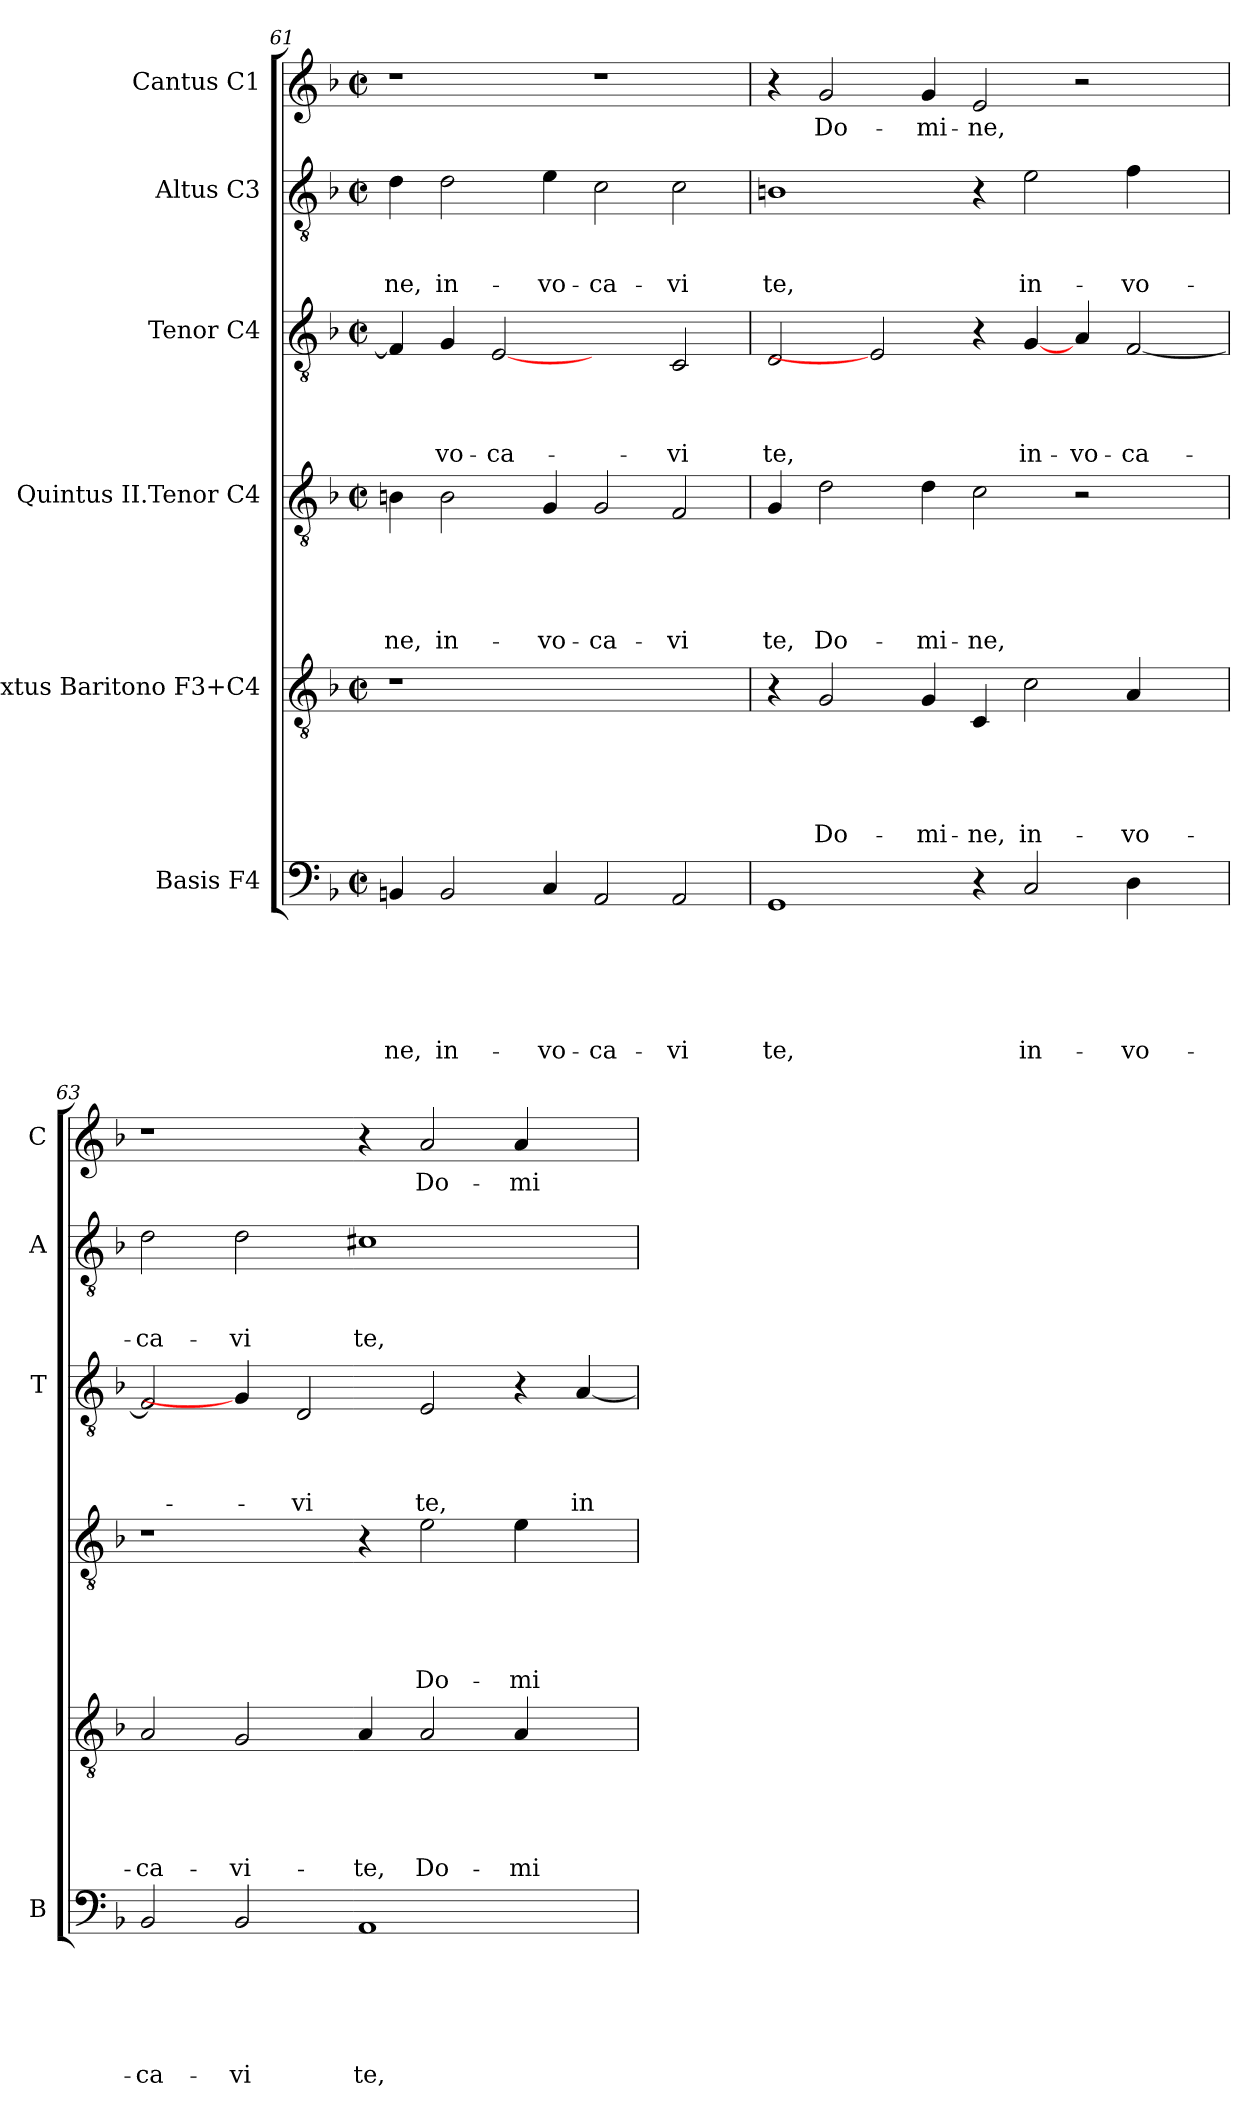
**kern	**text	**text	**text	**text	**text	**text	**kern	**text	**text	**text	**text	**text	**kern	**text	**text	**text	**text	**text	**kern	**text	**text	**text	**text	**kern	**text	**text	**text	**kern	**text
*part6	*part6	*part6	*part6	*part6	*part6	*part6	*part5	*part5	*part5	*part5	*part5	*part5	*part4	*part4	*part4	*part4	*part4	*part4	*part3	*part3	*part3	*part3	*part3	*part2	*part2	*part2	*part2	*part1	*part1
*staff6	*staff6	*staff6	*staff6	*staff6	*staff6	*staff6	*staff5	*staff5	*staff5	*staff5	*staff5	*staff5	*staff4	*staff4	*staff4	*staff4	*staff4	*staff4	*staff3	*staff3	*staff3	*staff3	*staff3	*staff2	*staff2	*staff2	*staff2	*staff1	*staff1
*I"Basis F4	*	*	*	*	*	*	*I"Sextus Baritono F3+C4	*	*	*	*	*	*I"Quintus II.Tenor C4	*	*	*	*	*	*I"Tenor C4	*	*	*	*	*I"Altus C3	*	*	*	*I"Cantus C1	*
*I'B	*	*	*	*	*	*	*	*	*	*	*	*	*	*	*	*	*	*	*I'T	*	*	*	*	*I'A	*	*	*	*I'C	*
*clefF4	*	*	*	*	*	*	*clefGv2	*	*	*	*	*	*clefGv2	*	*	*	*	*	*clefGv2	*	*	*	*	*clefGv2	*	*	*	*clefG2	*
*k[b-]	*	*	*	*	*	*	*k[b-]	*	*	*	*	*	*k[b-]	*	*	*	*	*	*k[b-]	*	*	*	*	*k[b-]	*	*	*	*k[b-]	*
*F:	*	*	*	*	*	*	*F:	*	*	*	*	*	*F:	*	*	*	*	*	*F:	*	*	*	*	*F:	*	*	*	*F:	*
*M2/2	*	*	*	*	*	*	*M2/2	*	*	*	*	*	*M2/2	*	*	*	*	*	*M2/2	*	*	*	*	*M2/2	*	*	*	*M2/2	*
*met(c|)	*	*	*	*	*	*	*met(c|)	*	*	*	*	*	*met(c|)	*	*	*	*	*	*met(c|)	*	*	*	*	*met(c|)	*	*	*	*met(c|)	*
=61	=61	=61	=61	=61	=61	=61	=61	=61	=61	=61	=61	=61	=61	=61	=61	=61	=61	=61	=61	=61	=61	=61	=61	=61	=61	=61	=61	=61	=61
!	!	!	!	!	!	!LO:LY:b	!	!	!	!	!	!	!	!	!	!	!	!LO:LY:b	!	!	!	!	!	!	!	!	!LO:LY:b	!	!
4BBn/	.	.	.	.	.	-ne,	1r	.	.	.	.	.	4Bn\	.	.	.	.	-ne,	4F#/]	.	.	.	.	4d\	.	.	-ne,	1r	.
!	!	!	!	!	!	!LO:LY:b	!	!	!	!	!	!	!	!	!	!	!	!LO:LY:b	!	!	!	!	!LO:LY:b	!	!	!	!LO:LY:b	!	!
2BB/	.	.	.	.	.	in-	.	.	.	.	.	.	2B\	.	.	.	.	in-	4G/	.	.	.	-vo-	2d\	.	.	in-	.	.
!	!	!	!	!	!	!	!	!	!	!	!	!	!	!	!	!	!	!	!	!	!	!	!LO:LY:b	!	!	!	!	!	!
.	.	.	.	.	.	.	.	.	.	.	.	.	.	.	.	.	.	.	[2E	.	.	.	-ca-	.	.	.	.	.	.
!	!	!	!	!	!	!LO:LY:b	!	!	!	!	!	!	!	!	!	!	!	!LO:LY:b	!	!	!	!	!	!	!	!	!LO:LY:b	!	!
4C/	.	.	.	.	.	-vo-	.	.	.	.	.	.	4G/	.	.	.	.	-vo-	.	.	.	.	.	4e\	.	.	-vo-	.	.
!	!	!	!	!	!	!LO:LY:b	!	!	!	!	!	!	!	!	!	!	!	!LO:LY:b	!	!	!	!	!	!	!	!	!LO:LY:b	!	!
2AA/	.	.	.	.	.	-ca-	1ryy	.	.	.	.	.	2G/	.	.	.	.	-ca-	2ryy	.	.	.	.	2c\	.	.	-ca-	1r	.
!	!	!	!	!	!	!LO:LY:b	!	!	!	!	!	!	!	!	!	!	!	!LO:LY:b	!	!	!	!	!LO:LY:b	!	!	!	!LO:LY:b	!	!
2AA/	.	.	.	.	.	-vi	.	.	.	.	.	.	2F/	.	.	.	.	-vi	2C/	.	.	.	-vi	2c\	.	.	-vi	.	.
=62	=62	=62	=62	=62	=62	=62	=62	=62	=62	=62	=62	=62	=62	=62	=62	=62	=62	=62	=62	=62	=62	=62	=62	=62	=62	=62	=62	=62	=62
!	!	!	!	!	!	!LO:LY:b	!	!	!	!	!	!	!	!	!	!	!	!LO:LY:b	!	!	!	!	!LO:LY:b	!	!	!	!LO:LY:b	!	!
1GG	.	.	.	.	.	te,	4r	.	.	.	.	.	4G/	.	.	.	.	te,	2D/	.	.	.	te,	1Bn	.	.	te,	4r	.
!	!	!	!	!	!	!	!	!	!	!	!	!LO:LY:b	!	!	!	!	!	!LO:LY:b	!	!	!	!	!	!	!	!	!	!	!LO:LY:b
.	.	.	.	.	.	.	2G/	.	.	.	.	Do-	2d\	.	.	.	.	Do-	.	.	.	.	.	.	.	.	.	2g/	Do-
.	.	.	.	.	.	.	.	.	.	.	.	.	.	.	.	.	.	.	2E]	.	.	.	.	.	.	.	.	.	.
!	!	!	!	!	!	!	!	!	!	!	!	!LO:LY:b	!	!	!	!	!	!LO:LY:b	!	!	!	!	!	!	!	!	!	!	!LO:LY:b
.	.	.	.	.	.	.	4G/	.	.	.	.	-mi-	4d\	.	.	.	.	-mi-	.	.	.	.	.	.	.	.	.	4g/	-mi-
!	!	!	!	!	!	!	!	!	!	!	!	!LO:LY:b	!	!	!	!	!	!LO:LY:b	!	!	!	!	!	!	!	!	!	!	!LO:LY:b
4r	.	.	.	.	.	.	4C/	.	.	.	.	-ne,	2c\	.	.	.	.	-ne,	4r	.	.	.	.	4r	.	.	.	2e/	-ne,
!	!	!	!	!	!	!LO:LY:b	!	!	!	!	!	!LO:LY:b	!	!	!	!	!	!	!	!	!	!	!LO:LY:b	!	!	!	!LO:LY:b	!	!
2C/	.	.	.	.	.	in-	2c\	.	.	.	.	in-	.	.	.	.	.	.	[4G/	.	.	.	in-	2e\	.	.	in-	.	.
!	!	!	!	!	!	!	!	!	!	!	!	!	!	!	!	!	!	!	!	!	!	!	!LO:LY:b	!	!	!	!	!	!
.	.	.	.	.	.	.	.	.	.	.	.	.	2r	.	.	.	.	.	4A/	.	.	.	-vo-	.	.	.	.	2r	.
!	!	!	!	!	!	!LO:LY:b	!	!	!	!	!	!LO:LY:b	!	!	!	!	!	!	!	!	!	!	!LO:LY:b	!	!	!	!LO:LY:b	!	!
4D\	.	.	.	.	.	-vo-	4A/	.	.	.	.	-vo-	.	.	.	.	.	.	[2F/	.	.	.	-ca-	4f\	.	.	-vo-	.	.
4ryy	.	.	.	.	.	.	4ryy	.	.	.	.	.	4ryy	.	.	.	.	.	.	.	.	.	.	4ryy	.	.	.	4ryy	.
!!LO:PB:g=z
=63	=63	=63	=63	=63	=63	=63	=63	=63	=63	=63	=63	=63	=63	=63	=63	=63	=63	=63	=63	=63	=63	=63	=63	=63	=63	=63	=63	=63	=63
!	!	!	!	!	!	!LO:LY:b	!	!	!	!	!	!LO:LY:b	!	!	!	!	!	!	!	!	!	!	!	!	!	!	!LO:LY:b	!	!
2BB-/	.	.	.	.	.	-ca-	2A/	.	.	.	.	-ca-	1r	.	.	.	.	.	2F/]	.	.	.	.	2d\	.	.	-ca-	1r	.
!	!	!	!	!	!	!LO:LY:b	!	!	!	!	!	!LO:LY:b	!	!	!	!	!	!	!	!	!	!	!	!	!	!	!LO:LY:b	!	!
2BB-/	.	.	.	.	.	-vi	2G/	.	.	.	.	-vi-	.	.	.	.	.	.	4G/]	.	.	.	.	2d\	.	.	-vi	.	.
!	!	!	!	!	!	!	!	!	!	!	!	!	!	!	!	!	!	!	!	!	!	!	!LO:LY:b	!	!	!	!	!	!
.	.	.	.	.	.	.	.	.	.	.	.	.	.	.	.	.	.	.	2D/	.	.	.	-vi	.	.	.	.	.	.
!	!	!	!	!	!	!LO:LY:b	!	!	!	!	!	!LO:LY:b	!	!	!	!	!	!	!	!	!	!	!	!	!	!	!LO:LY:b	!	!
1AA	.	.	.	.	.	te,	4A/	.	.	.	.	-te,	4r	.	.	.	.	.	.	.	.	.	.	1c#X	.	.	te,	4r	.
!	!	!	!	!	!	!	!	!	!	!	!	!LO:LY:b	!	!	!	!	!	!LO:LY:b	!	!	!	!	!LO:LY:b	!	!	!	!	!	!LO:LY:b
.	.	.	.	.	.	.	2A/	.	.	.	.	Do-	2e\	.	.	.	.	Do-	2E/	.	.	.	te,	.	.	.	.	2a/	Do-
!	!	!	!	!	!	!	!	!	!	!	!	!LO:LY:b	!	!	!	!	!	!LO:LY:b	!	!	!	!	!	!	!	!	!	!	!LO:LY:b
.	.	.	.	.	.	.	4A/	.	.	.	.	-mi-	4e\	.	.	.	.	-mi-	4r	.	.	.	.	.	.	.	.	4a/	-mi-
!	!	!	!	!	!	!	!	!	!	!	!	!	!	!	!	!	!	!	!	!	!	!	!LO:LY:b	!	!	!	!	!	!
4ryy	.	.	.	.	.	.	4ryy	.	.	.	.	.	4ryy	.	.	.	.	.	[4A/	.	.	.	in-	4ryy	.	.	.	4ryy	.
=	=	=	=	=	=	=	=	=	=	=	=	=	=	=	=	=	=	=	=	=	=	=	=	=	=	=	=	=	=
*-	*-	*-	*-	*-	*-	*-	*-	*-	*-	*-	*-	*-	*-	*-	*-	*-	*-	*-	*-	*-	*-	*-	*-	*-	*-	*-	*-	*-	*-
